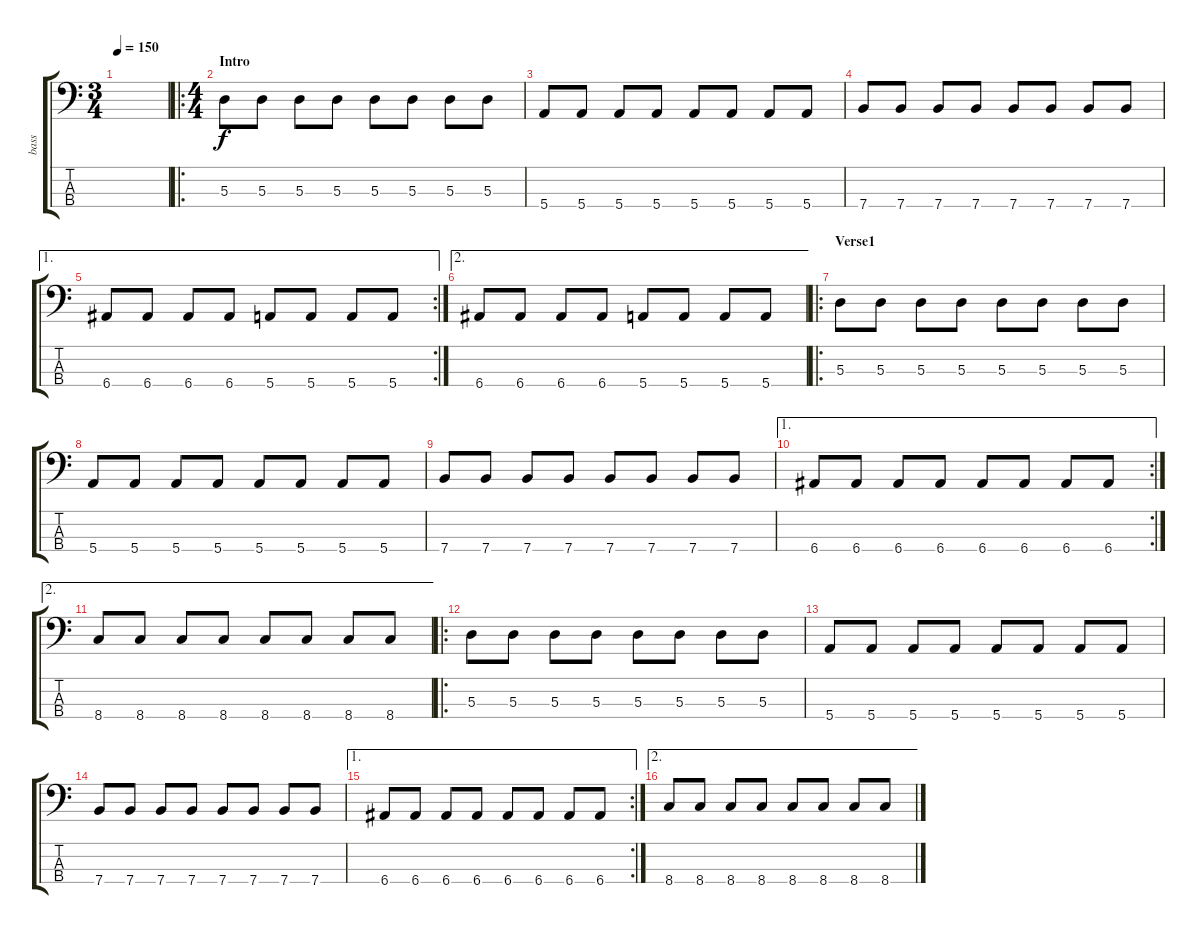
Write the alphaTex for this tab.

\track ("bass" "bass") {instrument slapbass1}
\staff {score tabs}
\tuning (G2 D2 A1 E1) {hide}
\ts (3 4)
\tempo 150
\tempo 120
\tempo 150
\clef f4
\ks c
|
\ro
\ts (4 4)
\section ("" "Intro")
5.3.8 5.3.8 5.3.8 5.3.8 5.3.8 5.3.8 5.3.8 5.3.8 |
5.4.8 5.4.8 5.4.8 5.4.8 5.4.8 5.4.8 5.4.8 5.4.8 |
7.4.8 7.4.8 7.4.8 7.4.8 7.4.8 7.4.8 7.4.8 7.4.8 |
\ae 1
\rc 2
6.4.8 6.4.8 6.4.8 6.4.8 5.4.8 5.4.8 5.4.8 5.4.8 |
\ae 2
6.4.8 6.4.8 6.4.8 6.4.8 5.4.8 5.4.8 5.4.8 5.4.8 |
\ro
\section ("" "Verse1")
5.3.8{instrument electricbasspick} 5.3.8 5.3.8 5.3.8 5.3.8 5.3.8 5.3.8 5.3.8 |
5.4.8 5.4.8 5.4.8 5.4.8 5.4.8 5.4.8 5.4.8 5.4.8 |
7.4.8 7.4.8 7.4.8 7.4.8 7.4.8 7.4.8 7.4.8 7.4.8 |
\ae 1
\rc 2
6.4.8 6.4.8 6.4.8 6.4.8 6.4.8 6.4.8 6.4.8 6.4.8 |
\ae 2
8.4.8 8.4.8 8.4.8 8.4.8 8.4.8 8.4.8 8.4.8 8.4.8 |
\ro
5.3.8 5.3.8 5.3.8 5.3.8 5.3.8 5.3.8 5.3.8 5.3.8 |
5.4.8 5.4.8 5.4.8 5.4.8 5.4.8 5.4.8 5.4.8 5.4.8 |
7.4.8 7.4.8 7.4.8 7.4.8 7.4.8 7.4.8 7.4.8 7.4.8 |
\ae 1
\rc 2
6.4.8 6.4.8 6.4.8 6.4.8 6.4.8 6.4.8 6.4.8 6.4.8 |
\ae 2
8.4.8 8.4.8 8.4.8 8.4.8 8.4.8 8.4.8 8.4.8 8.4.8
